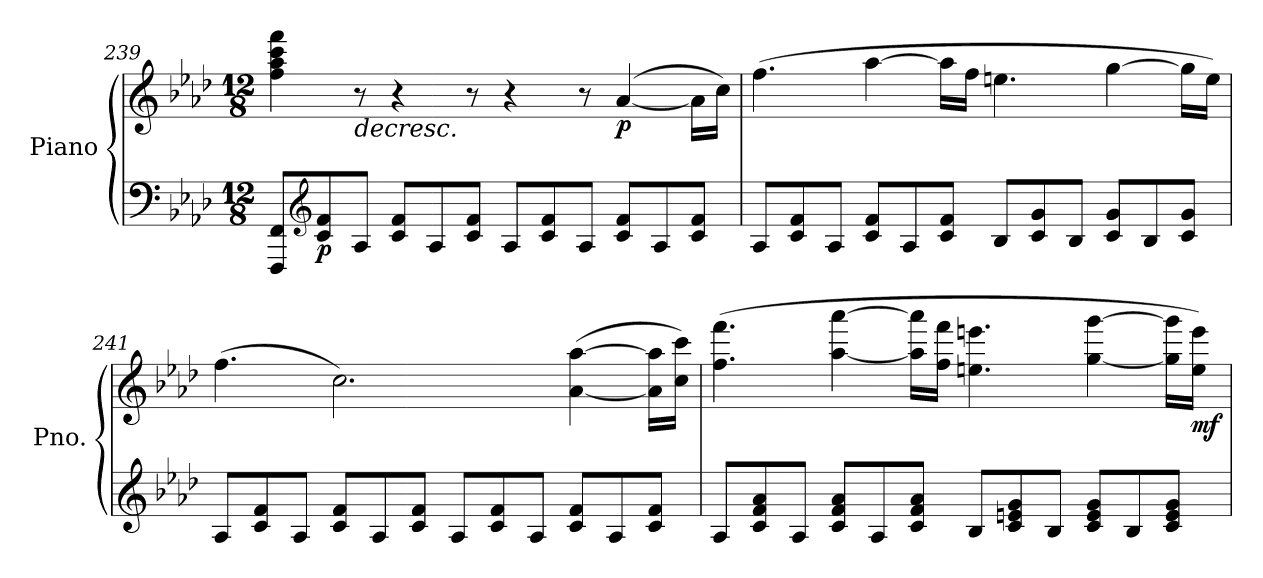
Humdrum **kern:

**kern	**kern	**dynam
*part1	*part1	*part1
*staff2	*staff1	*staff1/2
*I"Piano	*	*
*I'Pno.	*	*
*clefF4	*clefG2	*
*k[b-e-a-d-]	*k[b-e-a-d-]	*
*M12/8	*M12/8	*
*MM188	*MM188	*
=239	=239	=239
8FFF/ 8FF/L	4ff\ 4aa-\ 4ccc\ 4fff\	.
*clefG2	*	*
!	!	!LO:DY:b=2
8c/ 8f/	.	p
!	!	!LO:HP:b
8A-/J	8r	>
*	*MM191	*
8c/ 8f/L	4r	.
8A-/	.	.
8c/ 8f/J	8r	.
*	*MM194	*
8A-/L	4r	.
8c/ 8f/	.	.
8A-/J	8r	.
*	*MM197	*
!	!	!LO:DY:b
8c/ 8f/L	([4a-/	p
8A-/	.	.
8c/ 8f/J	16a-\LL]	.
.	16cc\JJ)	.
=240	=240	=240
*	*MM200	*
8A-/L	(4.ff\	.
8c/ 8f/	.	.
8A-/J	.	.
8c/ 8f/L	[4aa-\	.
8A-/	.	.
8c/ 8f/J	16aa-\LL]	.
.	16ff\JJ	.
8B-/L	4.een\	.
8c/ 8g/	.	.
8B-/J	.	.
8c/ 8g/L	[4gg\	.
8B-/	.	.
8c/ 8g/J	16gg\LL]	.
.	16ee\JJ)	.
!!LO:LB:g=z
=241	=241	=241
8A-/L	(4.ff\	.
8c/ 8f/	.	.
8A-/J	.	.
8c/ 8f/L	2.cc\)	.
8A-/	.	.
8c/ 8f/J	.	.
8A-/L	.	.
8c/ 8f/	.	.
8A-/J	.	.
8c/ 8f/L	([4a-\ [4aa-\	.
8A-/	.	.
8c/ 8f/J	16a-\] 16aa-\]LL	.
.	16cc\ 16ccc\JJ)	.
=242	=242	=242
8A-/L	(4.ff\ 4.fff\	.
8c/ 8f/ 8a-/	.	.
8A-/J	.	.
8c/ 8f/ 8a-/L	[4aa-\ [4aaa-\	.
8A-/	.	.
8c/ 8f/ 8a-/J	16aa-\] 16aaa-\]LL	.
.	16ff\ 16fff\JJ	.
8B-/L	4.een\ 4.eeen\	.
8c/ 8en/ 8g/	.	.
8B-/J	.	.
8c/ 8e/ 8g/L	[4gg\ [4ggg\	.
8B-/	.	.
8c/ 8e/ 8g/J	16gg\] 16ggg\]LL	.
!	!	!LO:DY:n=1:b
.	16ee\ 16eee\JJ)	] mf
=	=	=
*-	*-	*-
